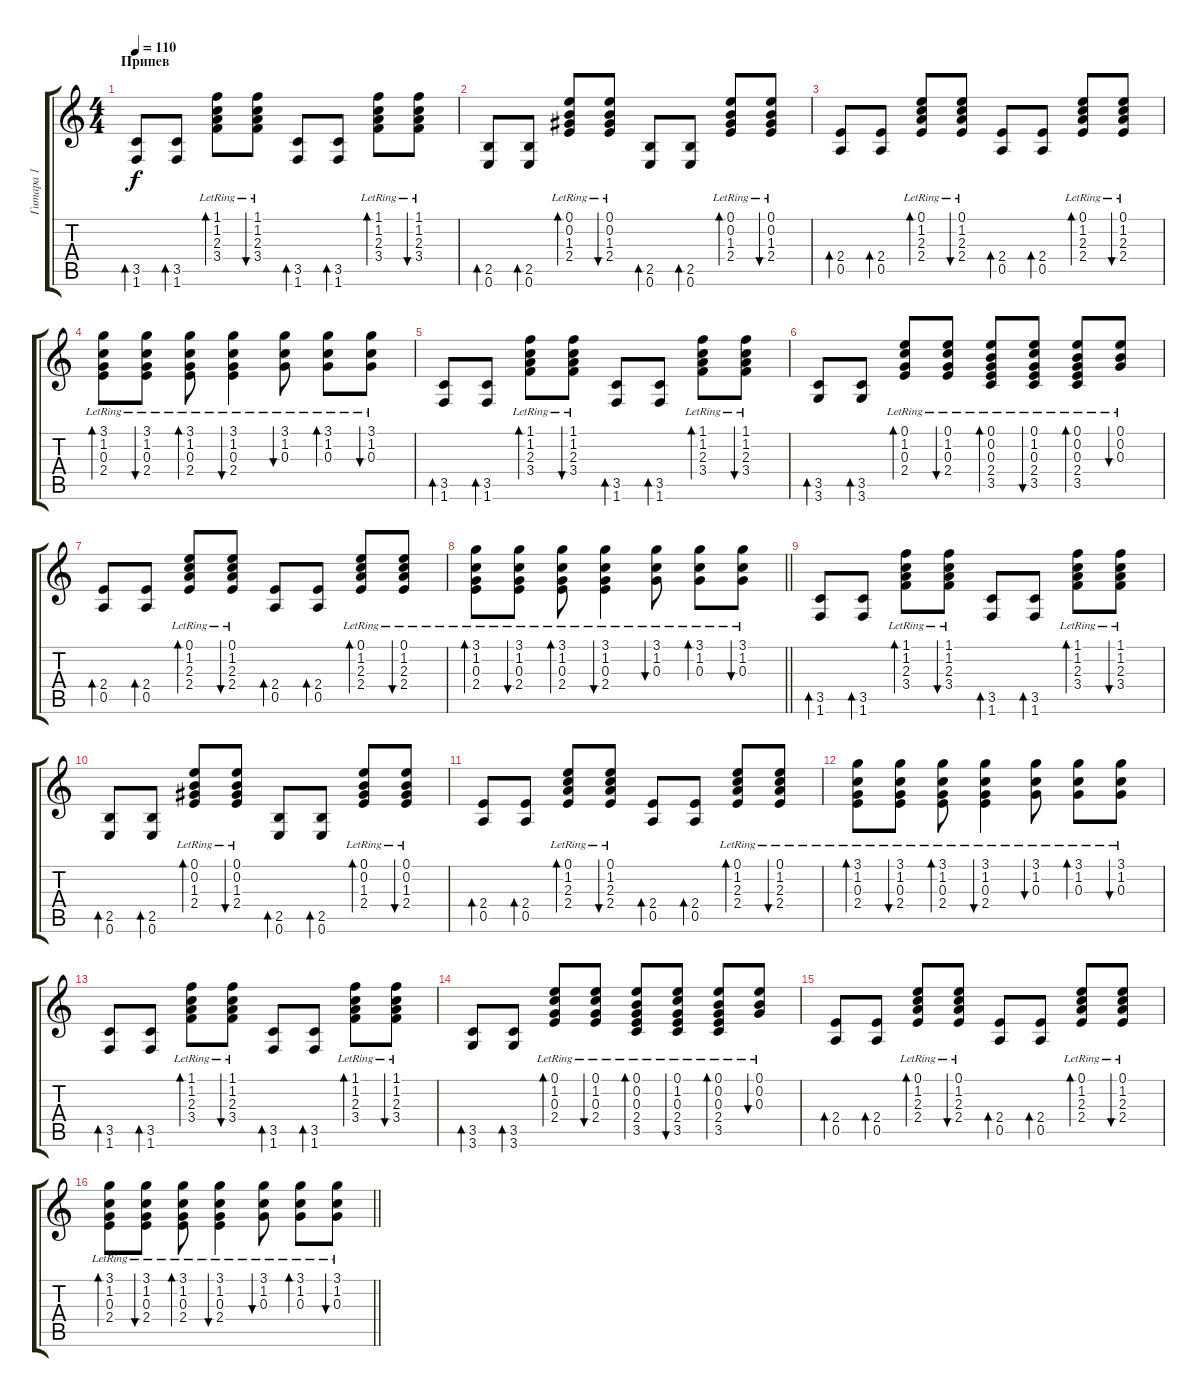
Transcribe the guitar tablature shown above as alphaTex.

\track ("Гитара 1" "Гитара 1") {instrument acousticguitarsteel}
\staff {score tabs}
\tuning (E4 B3 G3 D3 A2 E2) {hide}
\ts (4 4)
\section ("" "Припев")
\tempo 110
\clef g2
\ks c
(3.5 1.6).8{bd 30 dy f} (3.5 1.6).8{bd 30} (1.1{lr} 1.2{lr} 2.3{lr} 3.4{lr}).8{bd 30} (1.1{lr} 1.2{lr} 2.3{lr} 3.4{lr}).8{bu 30} (3.5 1.6).8{bd 30} (3.5 1.6).8{bd 30} (1.1{lr} 1.2{lr} 2.3{lr} 3.4{lr}).8{bd 30} (1.1{lr} 1.2{lr} 2.3{lr} 3.4{lr}).8{bu 30} |
(2.5 0.6).8{bd 30} (2.5 0.6).8{bd 30} (0.1{lr} 0.2{lr} 1.3{lr} 2.4{lr}).8{bd 30} (0.1{lr} 0.2{lr} 1.3{lr} 2.4{lr}).8{bu 30} (2.5 0.6).8{bd 30} (2.5 0.6).8{bd 30} (0.1{lr} 0.2{lr} 1.3{lr} 2.4{lr}).8{bd 30} (0.1{lr} 0.2{lr} 1.3{lr} 2.4{lr}).8{bu 30} |
(2.4 0.5).8{bd 30} (2.4 0.5).8{bd 30} (0.1{lr} 1.2{lr} 2.3{lr} 2.4{lr}).8{bd 30} (0.1{lr} 1.2{lr} 2.3{lr} 2.4{lr}).8{bu 30} (2.4 0.5).8{bd 30} (2.4 0.5).8{bd 30} (0.1{lr} 1.2{lr} 2.3{lr} 2.4{lr}).8{bd 30} (0.1{lr} 1.2{lr} 2.3{lr} 2.4{lr}).8{bu 30} |
(3.1{lr} 1.2{lr} 0.3{lr} 2.4{lr}).8{bd 30} (3.1{lr} 1.2{lr} 0.3{lr} 2.4{lr}).8{bu 30} (3.1{lr} 1.2{lr} 0.3{lr} 2.4{lr}).8{bd 30} (3.1{lr} 1.2{lr} 0.3{lr} 2.4{lr}).4{bu 30} (3.1{lr} 1.2{lr} 0.3{lr}).8{bu 30} (3.1{lr} 1.2{lr} 0.3{lr}).8{bd 30} (3.1{lr} 1.2{lr} 0.3{lr}).8{bu 30} |
(3.5 1.6).8{bd 30} (3.5 1.6).8{bd 30} (1.1{lr} 1.2{lr} 2.3{lr} 3.4{lr}).8{bd 30} (1.1{lr} 1.2{lr} 2.3{lr} 3.4{lr}).8{bu 30} (3.5 1.6).8{bd 30} (3.5 1.6).8{bd 30} (1.1{lr} 1.2{lr} 2.3{lr} 3.4{lr}).8{bd 30} (1.1{lr} 1.2{lr} 2.3{lr} 3.4{lr}).8{bu 30} |
(3.5 3.6).8{bd 30} (3.5 3.6).8{bd 30} (0.1{lr} 1.2{lr} 0.3{lr} 2.4{lr}).8{bd 30} (0.1{lr} 1.2{lr} 0.3{lr} 2.4{lr}).8{bu 30} (0.1{lr} 0.2{lr} 0.3{lr} 2.4{lr} 3.5{lr}).8{bd 30} (0.1{lr} 1.2{lr} 0.3{lr} 2.4{lr} 3.5{lr}).8{bu 30} (0.1{lr} 0.2{lr} 0.3{lr} 2.4{lr} 3.5{lr}).8{bd 30} (0.1{lr} 0.2{lr} 0.3{lr}).8{bu 30} |
(2.4 0.5).8{bd 30} (2.4 0.5).8{bd 30} (0.1{lr} 1.2{lr} 2.3{lr} 2.4{lr}).8{bd 30} (0.1{lr} 1.2{lr} 2.3{lr} 2.4{lr}).8{bu 30} (2.4 0.5).8{bd 30} (2.4 0.5).8{bd 30} (0.1{lr} 1.2{lr} 2.3{lr} 2.4{lr}).8{bd 30} (0.1{lr} 1.2{lr} 2.3{lr} 2.4{lr}).8{bu 30} |
\barLineRight lightlight
(3.1{lr} 1.2{lr} 0.3{lr} 2.4{lr}).8{bd 30} (3.1{lr} 1.2{lr} 0.3{lr} 2.4{lr}).8{bu 30} (3.1{lr} 1.2{lr} 0.3{lr} 2.4{lr}).8{bd 30} (3.1{lr} 1.2{lr} 0.3{lr} 2.4{lr}).4{bu 30} (3.1{lr} 1.2{lr} 0.3{lr}).8{bu 30} (3.1{lr} 1.2{lr} 0.3{lr}).8{bd 30} (3.1{lr} 1.2{lr} 0.3{lr}).8{bu 30} |
(3.5 1.6).8{bd 30} (3.5 1.6).8{bd 30} (1.1{lr} 1.2{lr} 2.3{lr} 3.4{lr}).8{bd 30} (1.1{lr} 1.2{lr} 2.3{lr} 3.4{lr}).8{bu 30} (3.5 1.6).8{bd 30} (3.5 1.6).8{bd 30} (1.1{lr} 1.2{lr} 2.3{lr} 3.4{lr}).8{bd 30} (1.1{lr} 1.2{lr} 2.3{lr} 3.4{lr}).8{bu 30} |
(2.5 0.6).8{bd 30} (2.5 0.6).8{bd 30} (0.1{lr} 0.2{lr} 1.3{lr} 2.4{lr}).8{bd 30} (0.1{lr} 0.2{lr} 1.3{lr} 2.4{lr}).8{bu 30} (2.5 0.6).8{bd 30} (2.5 0.6).8{bd 30} (0.1{lr} 0.2{lr} 1.3{lr} 2.4{lr}).8{bd 30} (0.1{lr} 0.2{lr} 1.3{lr} 2.4{lr}).8{bu 30} |
(2.4 0.5).8{bd 30} (2.4 0.5).8{bd 30} (0.1{lr} 1.2{lr} 2.3{lr} 2.4{lr}).8{bd 30} (0.1{lr} 1.2{lr} 2.3{lr} 2.4{lr}).8{bu 30} (2.4 0.5).8{bd 30} (2.4 0.5).8{bd 30} (0.1{lr} 1.2{lr} 2.3{lr} 2.4{lr}).8{bd 30} (0.1{lr} 1.2{lr} 2.3{lr} 2.4{lr}).8{bu 30} |
(3.1{lr} 1.2{lr} 0.3{lr} 2.4{lr}).8{bd 30} (3.1{lr} 1.2{lr} 0.3{lr} 2.4{lr}).8{bu 30} (3.1{lr} 1.2{lr} 0.3{lr} 2.4{lr}).8{bd 30} (3.1{lr} 1.2{lr} 0.3{lr} 2.4{lr}).4{bu 30} (3.1{lr} 1.2{lr} 0.3{lr}).8{bu 30} (3.1{lr} 1.2{lr} 0.3{lr}).8{bd 30} (3.1{lr} 1.2{lr} 0.3{lr}).8{bu 30} |
(3.5 1.6).8{bd 30} (3.5 1.6).8{bd 30} (1.1{lr} 1.2{lr} 2.3{lr} 3.4{lr}).8{bd 30} (1.1{lr} 1.2{lr} 2.3{lr} 3.4{lr}).8{bu 30} (3.5 1.6).8{bd 30} (3.5 1.6).8{bd 30} (1.1{lr} 1.2{lr} 2.3{lr} 3.4{lr}).8{bd 30} (1.1{lr} 1.2{lr} 2.3{lr} 3.4{lr}).8{bu 30} |
(3.5 3.6).8{bd 30} (3.5 3.6).8{bd 30} (0.1{lr} 1.2{lr} 0.3{lr} 2.4{lr}).8{bd 30} (0.1{lr} 1.2{lr} 0.3{lr} 2.4{lr}).8{bu 30} (0.1{lr} 0.2{lr} 0.3{lr} 2.4{lr} 3.5{lr}).8{bd 30} (0.1{lr} 1.2{lr} 0.3{lr} 2.4{lr} 3.5{lr}).8{bu 30} (0.1{lr} 0.2{lr} 0.3{lr} 2.4{lr} 3.5{lr}).8{bd 30} (0.1{lr} 0.2{lr} 0.3{lr}).8{bu 30} |
(2.4 0.5).8{bd 30} (2.4 0.5).8{bd 30} (0.1{lr} 1.2{lr} 2.3{lr} 2.4{lr}).8{bd 30} (0.1{lr} 1.2{lr} 2.3{lr} 2.4{lr}).8{bu 30} (2.4 0.5).8{bd 30} (2.4 0.5).8{bd 30} (0.1{lr} 1.2{lr} 2.3{lr} 2.4{lr}).8{bd 30} (0.1{lr} 1.2{lr} 2.3{lr} 2.4{lr}).8{bu 30} |
\barLineRight lightlight
(3.1{lr} 1.2{lr} 0.3{lr} 2.4{lr}).8{bd 30} (3.1{lr} 1.2{lr} 0.3{lr} 2.4{lr}).8{bu 30} (3.1{lr} 1.2{lr} 0.3{lr} 2.4{lr}).8{bd 30} (3.1{lr} 1.2{lr} 0.3{lr} 2.4{lr}).4{bu 30} (3.1{lr} 1.2{lr} 0.3{lr}).8{bu 30} (3.1{lr} 1.2{lr} 0.3{lr}).8{bd 30} (3.1{lr} 1.2{lr} 0.3{lr}).8{bu 30}
